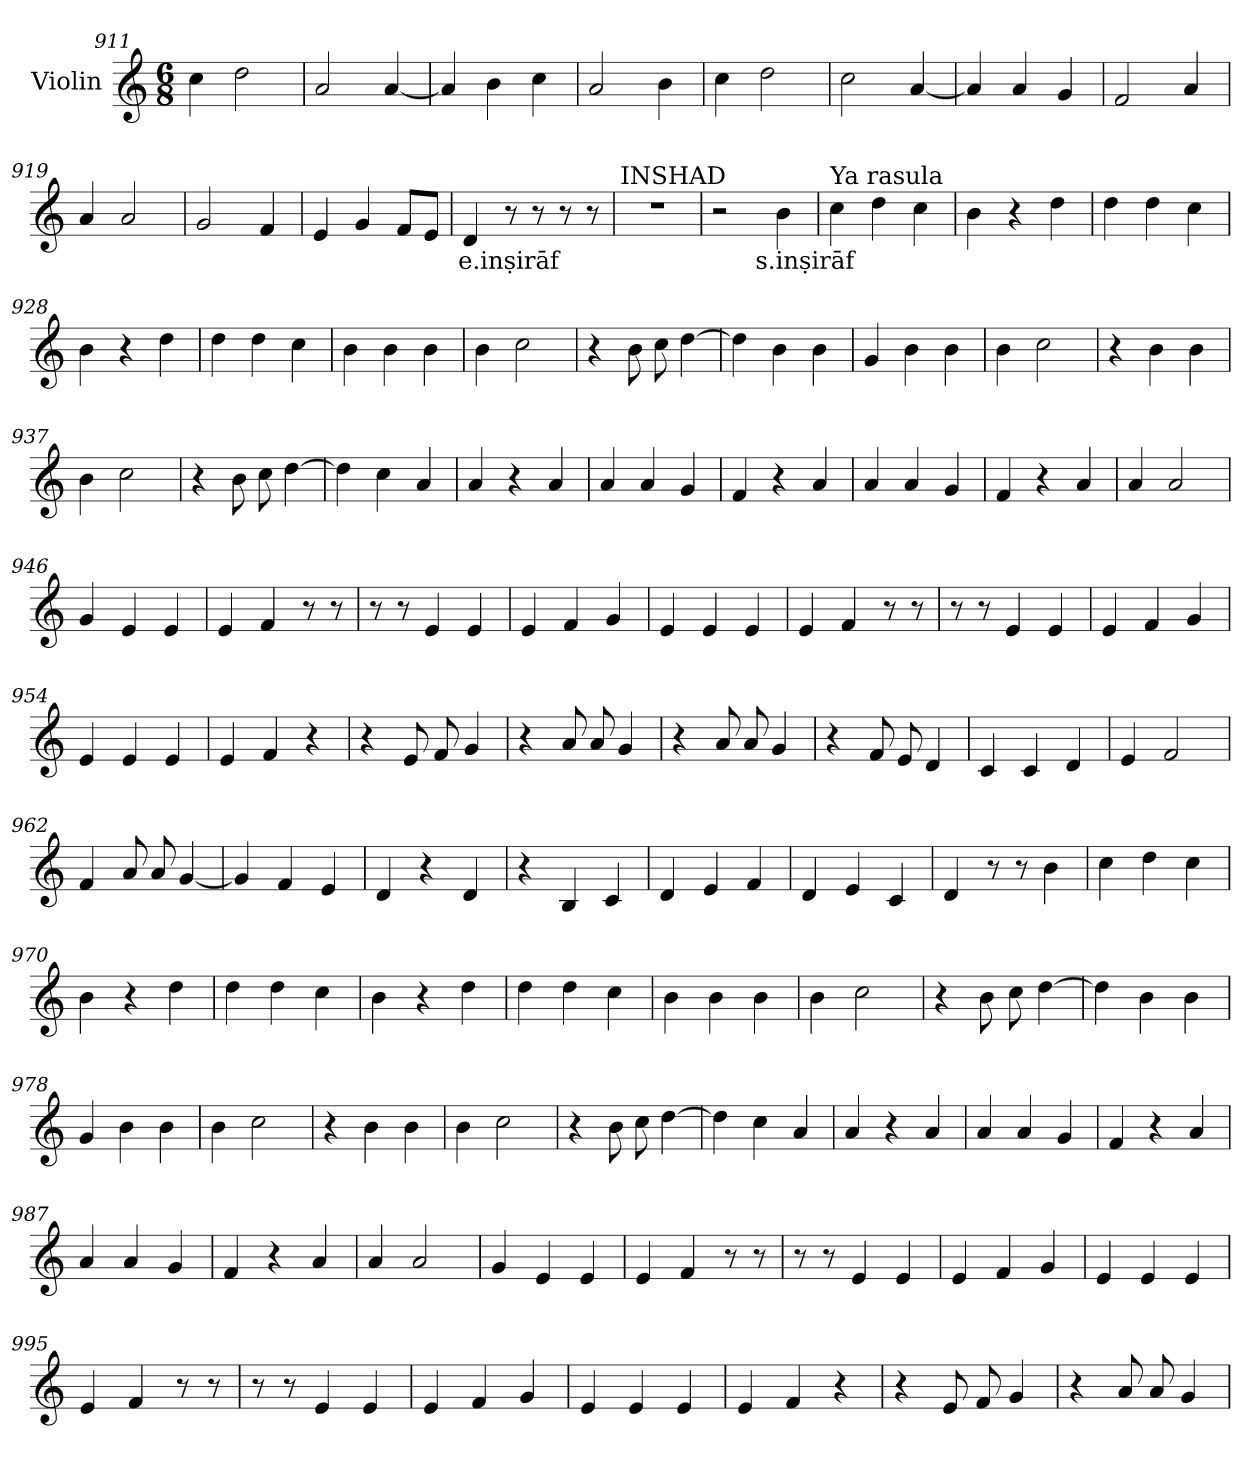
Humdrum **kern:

**kern	**text
*part1	*part1
*staff1	*staff1
*I"Violin	*
*clefG2	*
*k[]	*
*M6/8	*
=911	=911
4cc\	.
2dd\	.
=912	=912
2a/	.
[4a/	.
=913	=913
4a/]	.
4b\	.
4cc\	.
=914	=914
2a/	.
4b\	.
!!LO:LB:g=z
=915	=915
4cc\	.
2dd\	.
=916	=916
2cc\	.
[4a/	.
=917	=917
4a/]	.
4a/	.
4g/	.
=918	=918
2f/	.
4a/	.
=919	=919
4a/	.
2a/	.
=920	=920
2g/	.
4f/	.
=921	=921
4e/	.
4g/	.
8f/L	.
8e/J	.
=922	=922
!	!LO:LY:b
4d/	e.inṣirāf
8r	.
8r	.
8r	.
8r	.
!!LO:LB:g=z
=923	=923
!LO:TX:a:t=INSHAD	!
2.r	.
=924	=924
2r	.
!	!LO:LY:b
4b\	s.inṣirāf
=925	=925
!LO:TX:a:t=Ya rasula	!
4cc\	.
4dd\	.
4cc\	.
=926	=926
4b\	.
4r	.
4dd\	.
=927	=927
4dd\	.
4dd\	.
4cc\	.
=928	=928
4b\	.
4r	.
4dd\	.
=929	=929
4dd\	.
4dd\	.
4cc\	.
!!LO:LB:g=z
=930	=930
4b\	.
4b\	.
4b\	.
=931	=931
4b\	.
2cc\	.
=932	=932
4r	.
8b\	.
8cc\	.
[4dd\	.
=933	=933
4dd\]	.
4b\	.
4b\	.
=934	=934
4g/	.
4b\	.
4b\	.
=935	=935
4b\	.
2cc\	.
=936	=936
4r	.
4b\	.
4b\	.
=937	=937
4b\	.
2cc\	.
!!LO:LB:g=z
=938	=938
4r	.
8b\	.
8cc\	.
[4dd\	.
=939	=939
4dd\]	.
4cc\	.
4a/	.
=940	=940
4a/	.
4r	.
4a/	.
=941	=941
4a/	.
4a/	.
4g/	.
=942	=942
4f/	.
4r	.
4a/	.
=943	=943
4a/	.
4a/	.
4g/	.
=944	=944
4f/	.
4r	.
4a/	.
!!LO:PB:g=z
=945	=945
4a/	.
2a/	.
=946	=946
4g/	.
4e/	.
4e/	.
=947	=947
4e/	.
4f/	.
8r	.
8r	.
=948	=948
8r	.
8r	.
4e/	.
4e/	.
=949	=949
4e/	.
4f/	.
4g/	.
=950	=950
4e/	.
4e/	.
4e/	.
=951	=951
4e/	.
4f/	.
8r	.
8r	.
!!LO:LB:g=z
=952	=952
8r	.
8r	.
4e/	.
4e/	.
=953	=953
4e/	.
4f/	.
4g/	.
=954	=954
4e/	.
4e/	.
4e/	.
=955	=955
4e/	.
4f/	.
4r	.
=956	=956
4r	.
8e/	.
8f/	.
4g/	.
=957	=957
4r	.
8a/	.
8a/	.
4g/	.
=958	=958
4r	.
8a/	.
8a/	.
4g/	.
!!LO:LB:g=z
=959	=959
4r	.
8f/	.
8e/	.
4d/	.
=960	=960
4c/	.
4c/	.
4d/	.
=961	=961
4e/	.
2f/	.
=962	=962
4f/	.
8a/	.
8a/	.
[4g/	.
=963	=963
4g/]	.
4f/	.
4e/	.
=964	=964
4d/	.
4r	.
4d/	.
=965	=965
4r	.
4B/	.
4c/	.
!!LO:LB:g=z
=966	=966
4d/	.
4e/	.
4f/	.
=967	=967
4d/	.
4e/	.
4c/	.
=968	=968
4d/	.
8r	.
8r	.
4b\	.
=969	=969
4cc\	.
4dd\	.
4cc\	.
=970	=970
4b\	.
4r	.
4dd\	.
=971	=971
4dd\	.
4dd\	.
4cc\	.
=972	=972
4b\	.
4r	.
4dd\	.
!!LO:LB:g=z
=973	=973
4dd\	.
4dd\	.
4cc\	.
=974	=974
4b\	.
4b\	.
4b\	.
=975	=975
4b\	.
2cc\	.
=976	=976
4r	.
8b\	.
8cc\	.
[4dd\	.
=977	=977
4dd\]	.
4b\	.
4b\	.
=978	=978
4g/	.
4b\	.
4b\	.
=979	=979
4b\	.
2cc\	.
=980	=980
4r	.
4b\	.
4b\	.
!!LO:LB:g=z
=981	=981
4b\	.
2cc\	.
=982	=982
4r	.
8b\	.
8cc\	.
[4dd\	.
=983	=983
4dd\]	.
4cc\	.
4a/	.
=984	=984
4a/	.
4r	.
4a/	.
=985	=985
4a/	.
4a/	.
4g/	.
=986	=986
4f/	.
4r	.
4a/	.
=987	=987
4a/	.
4a/	.
4g/	.
!!LO:LB:g=z
=988	=988
4f/	.
4r	.
4a/	.
=989	=989
4a/	.
2a/	.
=990	=990
4g/	.
4e/	.
4e/	.
=991	=991
4e/	.
4f/	.
8r	.
8r	.
=992	=992
8r	.
8r	.
4e/	.
4e/	.
=993	=993
4e/	.
4f/	.
4g/	.
=994	=994
4e/	.
4e/	.
4e/	.
!!LO:LB:g=z
=995	=995
4e/	.
4f/	.
8r	.
8r	.
=996	=996
8r	.
8r	.
4e/	.
4e/	.
=997	=997
4e/	.
4f/	.
4g/	.
=998	=998
4e/	.
4e/	.
4e/	.
=999	=999
4e/	.
4f/	.
4r	.
=1000	=1000
4r	.
8e/	.
8f/	.
4g/	.
=1001	=1001
4r	.
8a/	.
8a/	.
4g/	.
=	=
*-	*-
